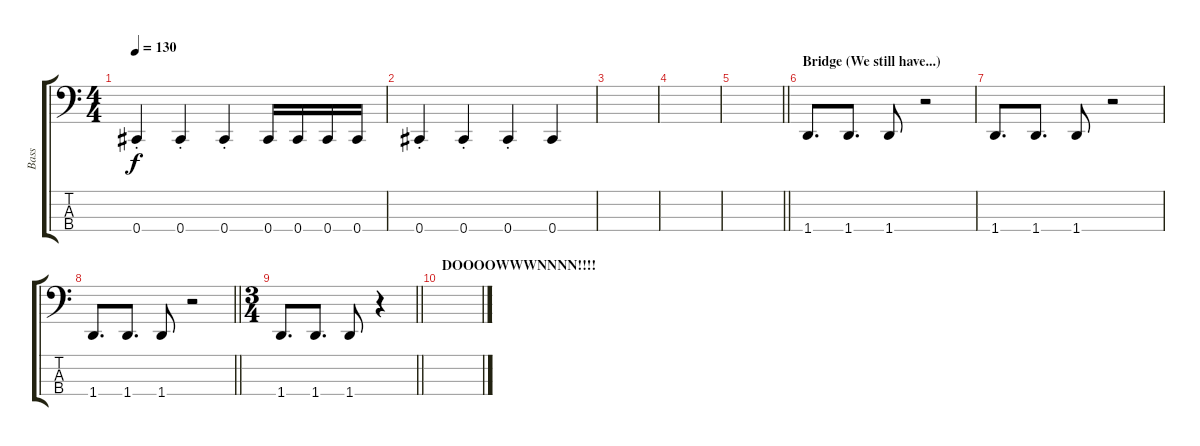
\track ("Bass" "Bass") {instrument electricbasspick}
\staff {score tabs}
\tuning (Gb2 Db2 Ab1 Db1) {hide}
\ts (4 4)
\tempo 130
\clef f4
\ks c
0.4{st}.4{dy f} 0.4{st}.4 0.4{st}.4 0.4.16 0.4.16 0.4.16 0.4.16 |
0.4{st}.4 0.4{st}.4 0.4{st}.4 0.4.4 |
|
|
\barLineRight lightlight
|
\section ("" "Bridge (We still have...)")
1.4.8{d} 1.4.8{d} 1.4.8 r.2 |
1.4.8{d} 1.4.8{d} 1.4.8 r.2 |
\barLineRight lightlight
1.4.8{d} 1.4.8{d} 1.4.8 r.2 |
\ts (3 4)
\section ("" "")
\barLineRight lightlight
1.4.8{d} 1.4.8{d} 1.4.8 r.4 |
\section ("" "DOOOOWWWNNNN!!!!")
